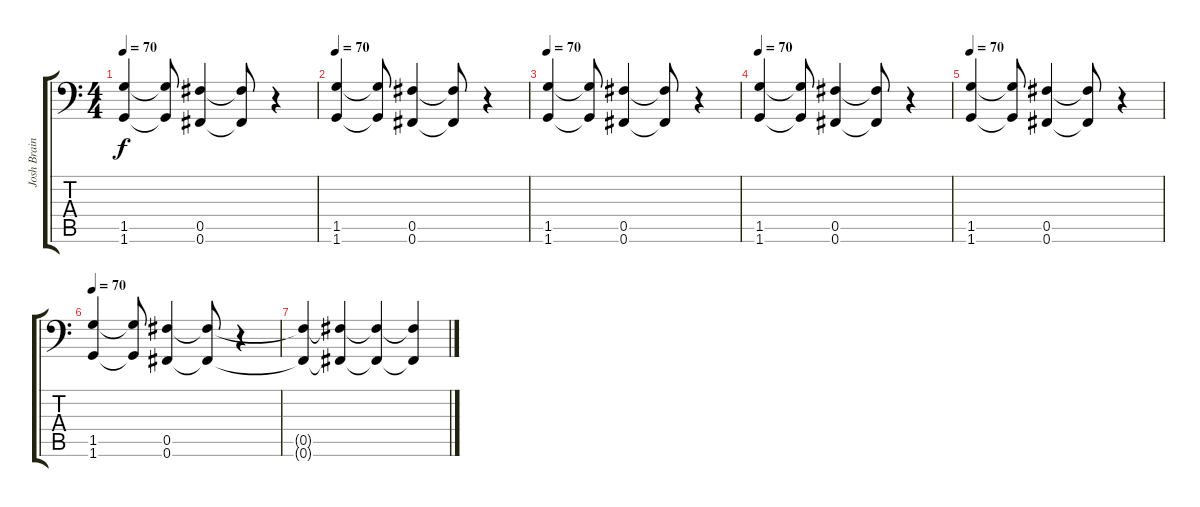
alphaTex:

\track ("Josh Brainard/Jim Root" "Josh Brain") {instrument distortionguitar}
\staff {score tabs}
\tuning (Db4 Ab3 E3 B2 Gb2 Gb1) {hide}
\ts (4 4)
\tempo 70
\clef f4
\ks c
(1.5 1.6).4{dy f} (1.5{t} 1.6{t}).8 (0.5 0.6).4 (0.5{t} 0.6{t}).8 r.4 |
\tempo 70
(1.5 1.6).4 (1.5{t} 1.6{t}).8 (0.5 0.6).4 (0.5{t} 0.6{t}).8 r.4 |
\tempo 70
(1.5 1.6).4 (1.5{t} 1.6{t}).8 (0.5 0.6).4 (0.5{t} 0.6{t}).8 r.4 |
\tempo 70
(1.5 1.6).4 (1.5{t} 1.6{t}).8 (0.5 0.6).4 (0.5{t} 0.6{t}).8 r.4 |
\tempo 70
(1.5 1.6).4 (1.5{t} 1.6{t}).8 (0.5 0.6).4 (0.5{t} 0.6{t}).8 r.4 |
\tempo 70
(1.5 1.6).4 (1.5{t} 1.6{t}).8 (0.5 0.6).4 (0.5{t} 0.6{t}).8 r.4 |
(0.5{t} 0.6{t}).4 (0.5{t} 0.6{t}).4 (0.5{t} 0.6{t}).4 (0.5{t} 0.6{t}).4
